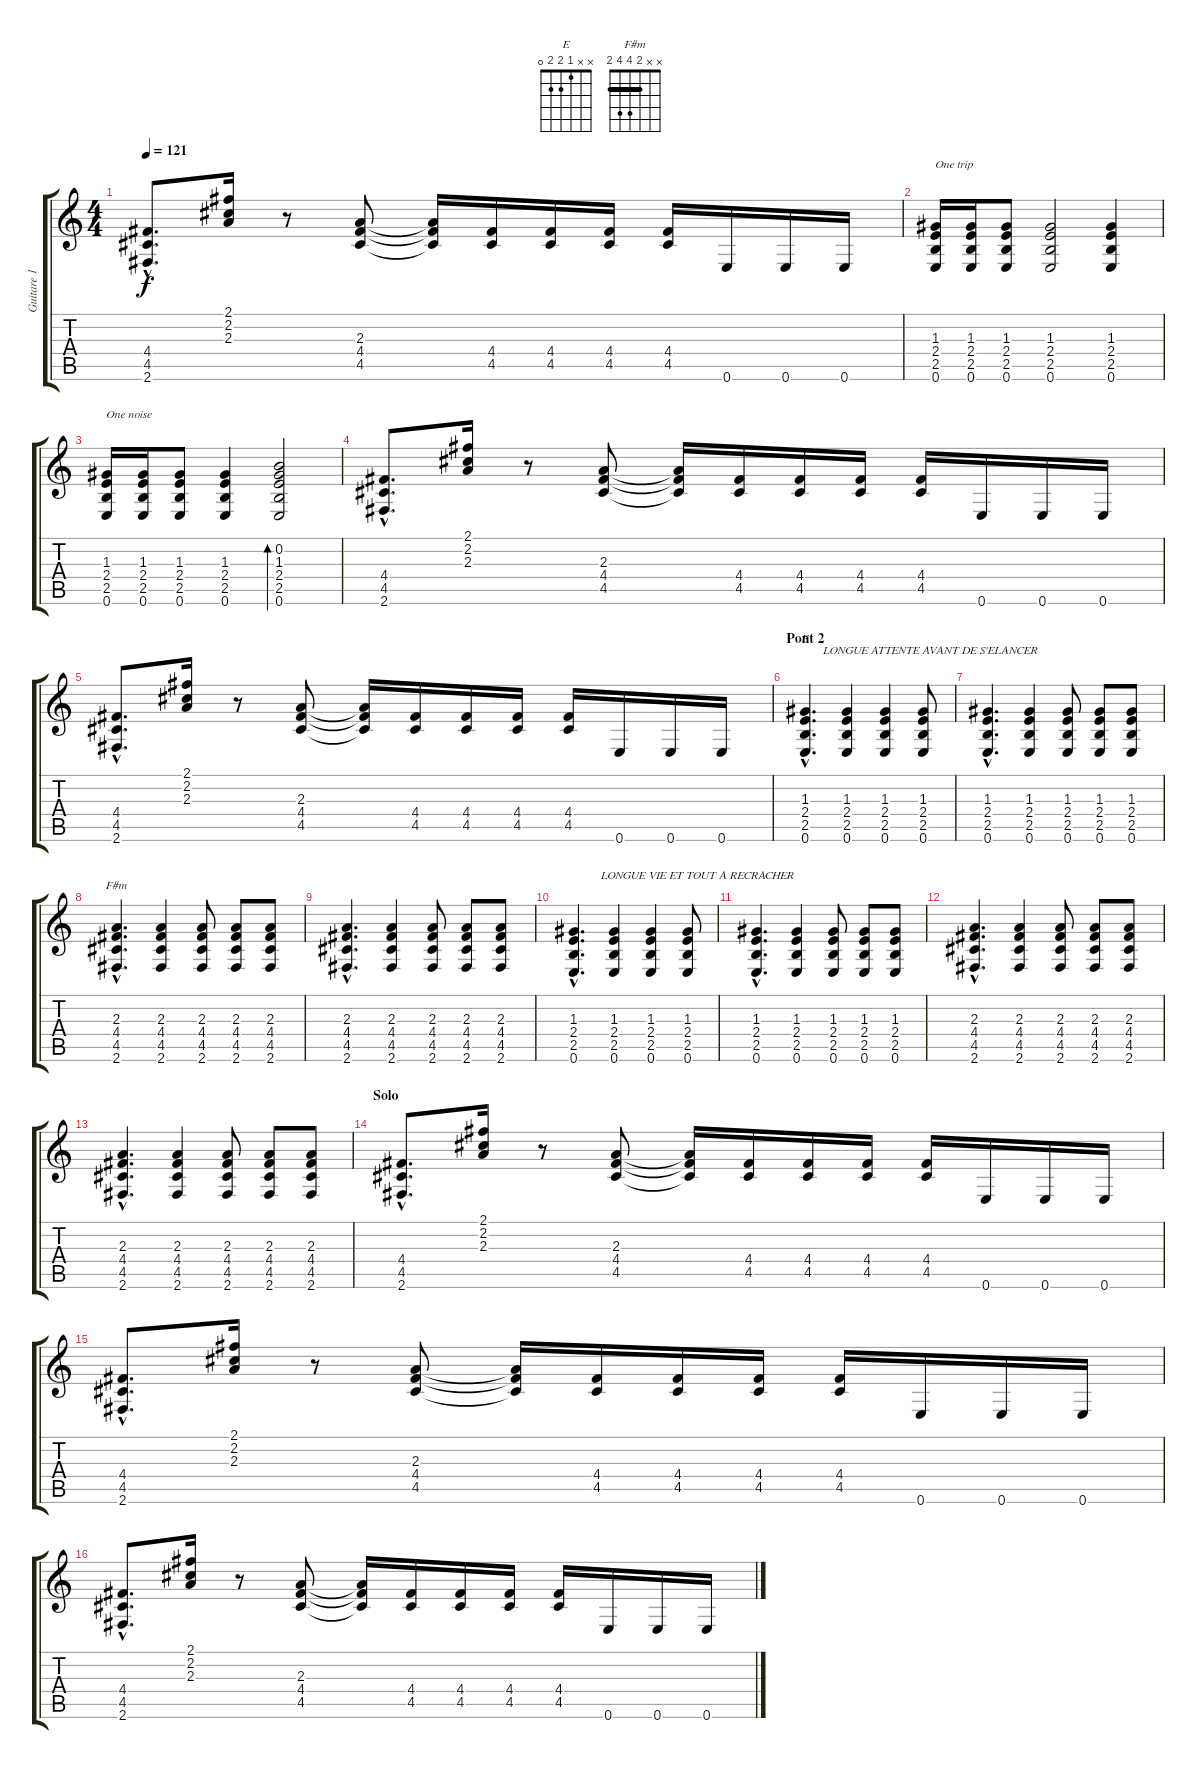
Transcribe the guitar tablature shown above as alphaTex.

\track ("Guitare 1" "Guitare 1") {instrument acousticguitarsteel}
\staff {score tabs}
\tuning (E4 B3 G3 D3 A2 E2) {hide}
\chord ("E" x x 1 2 2 0)
\chord ("F#m" x x 2 4 4 2) {barre 2}
\ts (4 4)
\tempo 121
\clef g2
\ks c
(4.4{hac} 4.5{hac} 2.6{hac}).8{d dy f} (2.1 2.2 2.3).16 r.8 (2.3 4.4 4.5).8 (2.3{t} 4.4{t} 4.5{t}).16 (4.4 4.5).16 (4.4 4.5).16 (4.4 4.5).16 (4.4 4.5).16 0.6.16 0.6.16 0.6.16 |
(1.3 2.4 2.5 0.6).16{txt "One trip"} (1.3 2.4 2.5 0.6).16 (1.3 2.4 2.5 0.6).8 (1.3 2.4 2.5 0.6).2 (1.3 2.4 2.5 0.6).4 |
(1.3 2.4 2.5 0.6).16{txt "One noise"} (1.3 2.4 2.5 0.6).16 (1.3 2.4 2.5 0.6).8 (1.3 2.4 2.5 0.6).4 (0.2 1.3 2.4 2.5 0.6).2{bd 60} |
(4.4{hac} 4.5{hac} 2.6{hac}).8{d} (2.1 2.2 2.3).16 r.8 (2.3 4.4 4.5).8 (2.3{t} 4.4{t} 4.5{t}).16 (4.4 4.5).16 (4.4 4.5).16 (4.4 4.5).16 (4.4 4.5).16 0.6.16 0.6.16 0.6.16 |
(4.4{hac} 4.5{hac} 2.6{hac}).8{d} (2.1 2.2 2.3).16 r.8 (2.3 4.4 4.5).8 (2.3{t} 4.4{t} 4.5{t}).16 (4.4 4.5).16 (4.4 4.5).16 (4.4 4.5).16 (4.4 4.5).16 0.6.16 0.6.16 0.6.16 |
\section ("" "Pont 2")
(1.3{hac} 2.4{hac} 2.5{hac} 0.6{hac}).4{d ch "E" txt "      LONGUE ATTENTE AVANT DE S'ELANCER"} (1.3 2.4 2.5 0.6).4 (1.3 2.4 2.5 0.6).4 (1.3 2.4 2.5 0.6).8 |
(1.3{hac} 2.4{hac} 2.5{hac} 0.6{hac}).4{d} (1.3 2.4 2.5 0.6).4 (1.3 2.4 2.5 0.6).8 (1.3 2.4 2.5 0.6).8 (1.3 2.4 2.5 0.6).8 |
(2.3{hac} 4.4{hac} 4.5{hac} 2.6{hac}).4{d ch "F#m"} (2.3 4.4 4.5 2.6).4 (2.3 4.4 4.5 2.6).8 (2.3 4.4 4.5 2.6).8 (2.3 4.4 4.5 2.6).8 |
(2.3{hac} 4.4{hac} 4.5{hac} 2.6{hac}).4{d} (2.3 4.4 4.5 2.6).4 (2.3 4.4 4.5 2.6).8 (2.3 4.4 4.5 2.6).8 (2.3 4.4 4.5 2.6).8 |
(1.3{hac} 2.4{hac} 2.5{hac} 0.6{hac}).4{d txt "         LONGUE VIE ET TOUT A RECRACHER "} (1.3 2.4 2.5 0.6).4 (1.3 2.4 2.5 0.6).4 (1.3 2.4 2.5 0.6).8 |
(1.3{hac} 2.4{hac} 2.5{hac} 0.6{hac}).4{d} (1.3 2.4 2.5 0.6).4 (1.3 2.4 2.5 0.6).8 (1.3 2.4 2.5 0.6).8 (1.3 2.4 2.5 0.6).8 |
(2.3{hac} 4.4{hac} 4.5{hac} 2.6{hac}).4{d} (2.3 4.4 4.5 2.6).4 (2.3 4.4 4.5 2.6).8 (2.3 4.4 4.5 2.6).8 (2.3 4.4 4.5 2.6).8 |
(2.3{hac} 4.4{hac} 4.5{hac} 2.6{hac}).4{d} (2.3 4.4 4.5 2.6).4 (2.3 4.4 4.5 2.6).8 (2.3 4.4 4.5 2.6).8 (2.3 4.4 4.5 2.6).8 |
\section ("" "Solo")
(4.4{hac} 4.5{hac} 2.6{hac}).8{d} (2.1 2.2 2.3).16 r.8 (2.3 4.4 4.5).8 (2.3{t} 4.4{t} 4.5{t}).16 (4.4 4.5).16 (4.4 4.5).16 (4.4 4.5).16 (4.4 4.5).16 0.6.16 0.6.16 0.6.16 |
(4.4{hac} 4.5{hac} 2.6{hac}).8{d} (2.1 2.2 2.3).16 r.8 (2.3 4.4 4.5).8 (2.3{t} 4.4{t} 4.5{t}).16 (4.4 4.5).16 (4.4 4.5).16 (4.4 4.5).16 (4.4 4.5).16 0.6.16 0.6.16 0.6.16 |
(4.4{hac} 4.5{hac} 2.6{hac}).8{d} (2.1 2.2 2.3).16 r.8 (2.3 4.4 4.5).8 (2.3{t} 4.4{t} 4.5{t}).16 (4.4 4.5).16 (4.4 4.5).16 (4.4 4.5).16 (4.4 4.5).16 0.6.16 0.6.16 0.6.16
